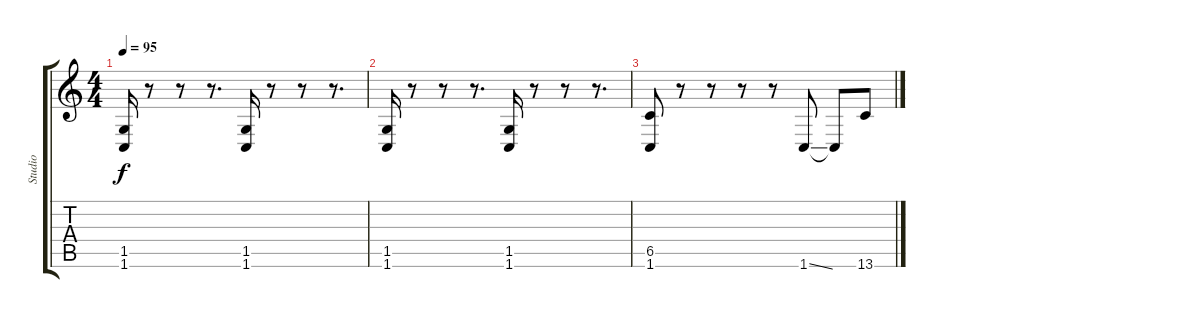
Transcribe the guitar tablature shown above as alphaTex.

\track ("Studio" "Studio") {instrument distortionguitar}
\staff {score tabs}
\tuning (D4 A3 E3 B2 Gb2 B1) {hide}
\ts (4 4)
\tempo 95
\clef g2
\ks c
(1.5 1.6).16{dy f} r.8 r.8 r.8{d} (1.5 1.6).16 r.8 r.8 r.8{d} |
(1.5 1.6).16 r.8 r.8 r.8{d} (1.5 1.6).16 r.8 r.8 r.8{d} |
(6.5 1.6).8 r.8 r.8 r.8 r.8 1.6{ss}.8 1.6{t}.8 13.6.8
